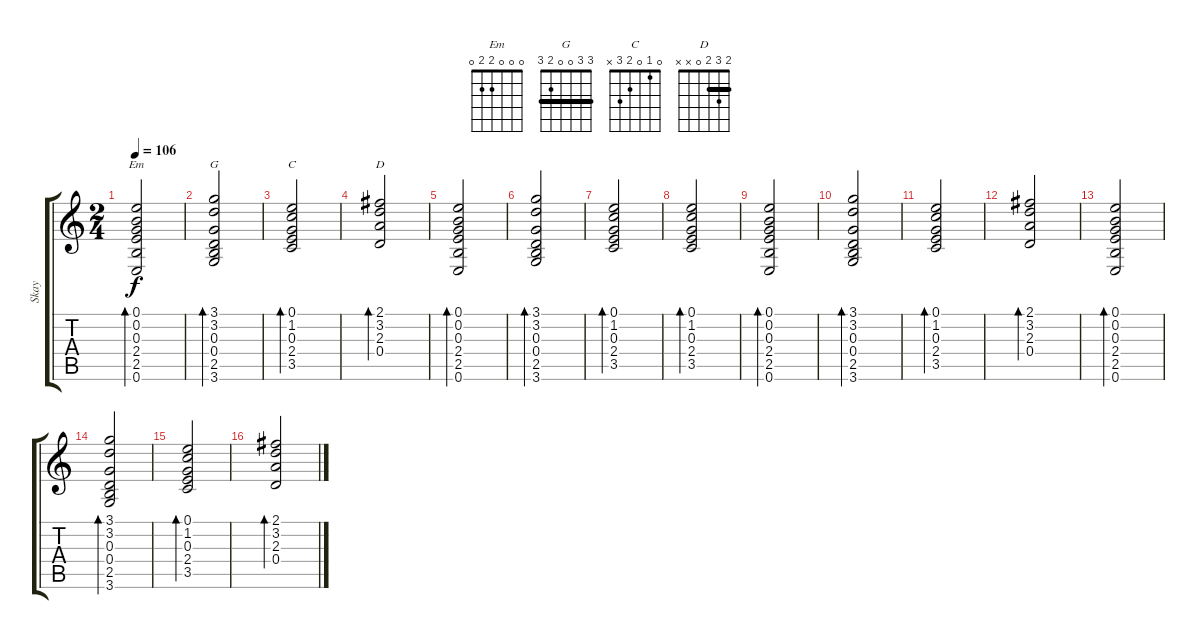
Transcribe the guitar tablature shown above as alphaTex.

\track ("Skay" "Skay") {instrument electricguitarclean}
\staff {score tabs}
\tuning (E4 B3 G3 D3 A2 E2) {hide}
\chord ("Em" 0 0 0 2 2 0)
\chord ("G" 3 3 0 0 2 3) {barre 3}
\chord ("C" 0 1 0 2 3 x)
\chord ("D" 2 3 2 0 x x) {barre 2}
\ts (2 4)
\tempo 106
\clef g2
\ks c
(0.1 0.2 0.3 2.4 2.5 0.6).2{bd 120 ch "Em" dy f} |
(3.1 3.2 0.3 0.4 2.5 3.6).2{bd 120 ch "G"} |
(0.1 1.2 0.3 2.4 3.5).2{bd 120 ch "C"} |
(2.1 3.2 2.3 0.4).2{bd 120 ch "D"} |
(0.1 0.2 0.3 2.4 2.5 0.6).2{bd 120} |
(3.1 3.2 0.3 0.4 2.5 3.6).2{bd 120} |
(0.1 1.2 0.3 2.4 3.5).2{bd 120} |
(0.1 1.2 0.3 2.4 3.5).2{bd 120} |
(0.1 0.2 0.3 2.4 2.5 0.6).2{bd 120} |
(3.1 3.2 0.3 0.4 2.5 3.6).2{bd 120} |
(0.1 1.2 0.3 2.4 3.5).2{bd 120} |
(2.1 3.2 2.3 0.4).2{bd 120} |
(0.1 0.2 0.3 2.4 2.5 0.6).2{bd 120} |
(3.1 3.2 0.3 0.4 2.5 3.6).2{bd 120} |
(0.1 1.2 0.3 2.4 3.5).2{bd 120} |
(2.1 3.2 2.3 0.4).2{bd 120}
